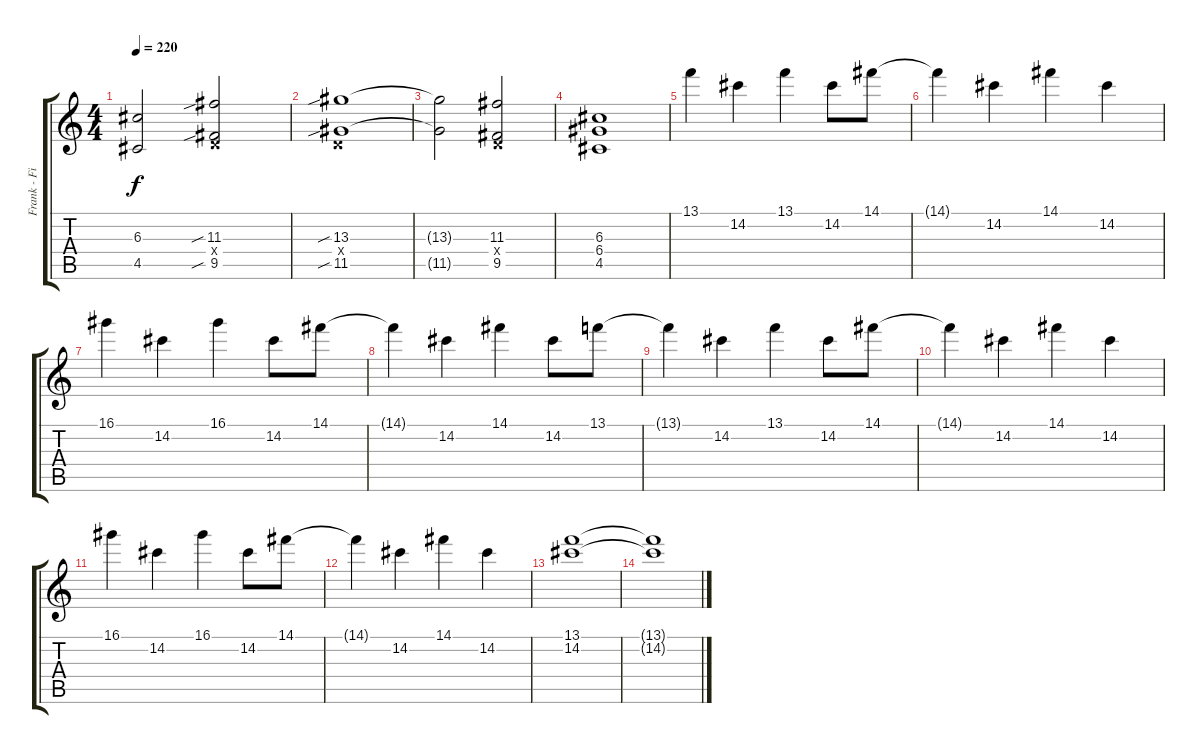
\track ("Frank - Fills" "Frank - Fi") {instrument distortionguitar}
\staff {score tabs}
\tuning (E4 B3 G3 D3 A2 E2) {hide}
\ts (4 4)
\tempo 220
\clef g2
\ks c
(6.3{t} 4.5{t}).2{dy f} (11.3{sib} 0.4{x} 9.5{sib}).2 |
(13.3{sib} 0.4{x} 11.5{sib}).1 |
(13.3{t} 11.5{t}).2 (11.3 0.4{x} 9.5).2 |
(6.3 6.4 4.5).1{volume 9} |
13.1.4 14.2.4 13.1.4 14.2.8 14.1.8 |
14.1{t}.4 14.2.4 14.1.4 14.2.4 |
16.1.4{volume 9} 14.2.4 16.1.4 14.2.8 14.1.8 |
14.1{t}.4 14.2.4 14.1.4 14.2.8 13.1.8 |
13.1{t}.4 14.2.4 13.1.4 14.2.8 14.1.8 |
14.1{t}.4 14.2.4 14.1.4 14.2.4 |
16.1.4{volume 9} 14.2.4 16.1.4 14.2.8 14.1.8 |
14.1{t}.4 14.2.4 14.1.4 14.2.4 |
(13.1 14.2).1{volume 0} |
(13.1{t} 14.2{t}).1
